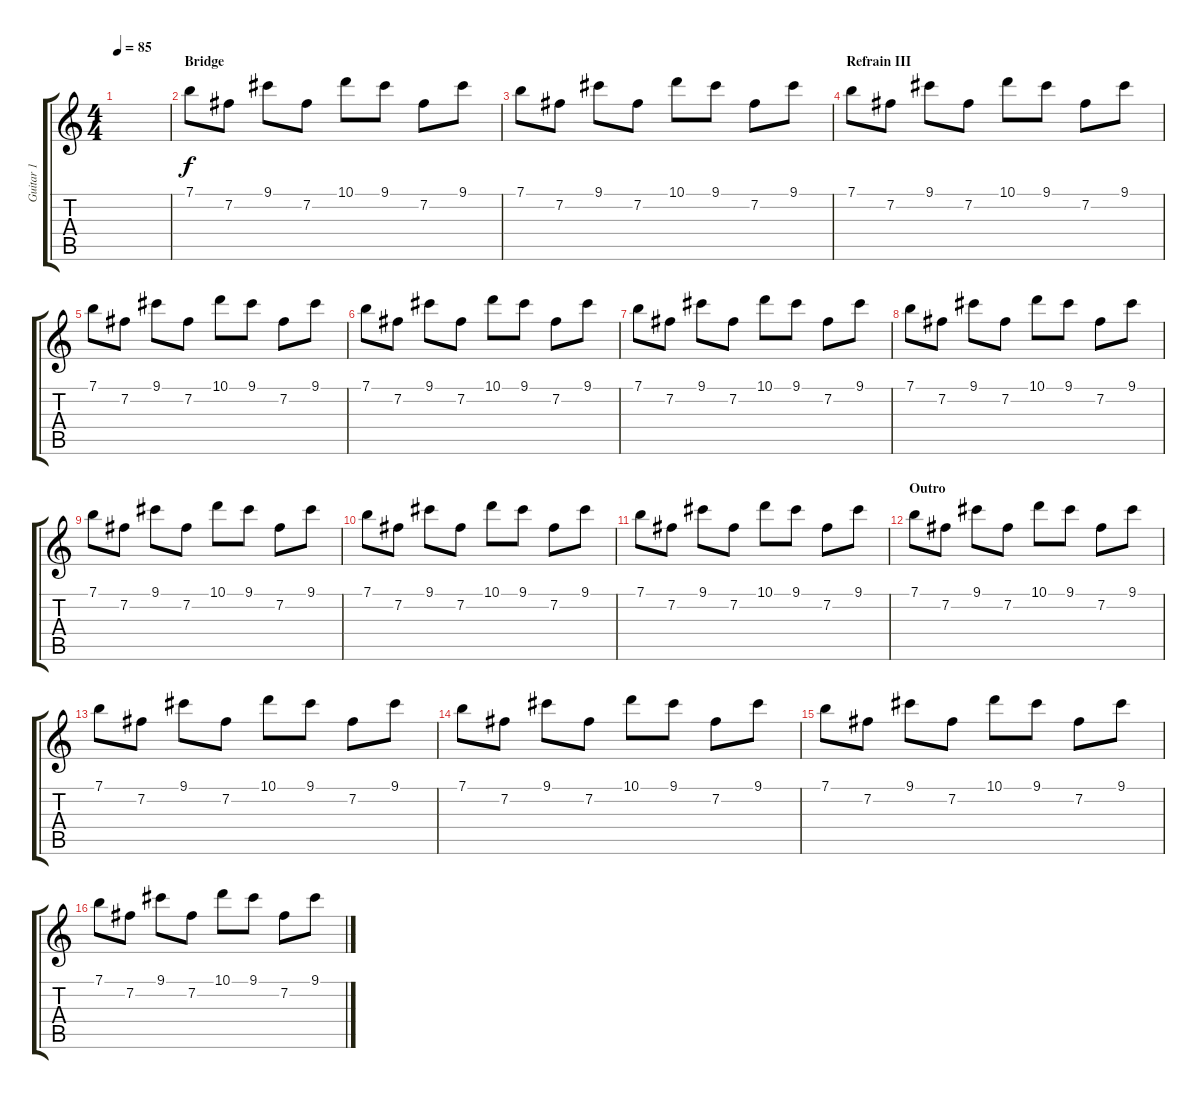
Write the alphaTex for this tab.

\track ("Guitar 1" "Guitar 1") {instrument acousticguitarnylon}
\staff {score tabs}
\tuning (E4 B3 G3 D3 A2 E2) {hide}
\ts (4 4)
\tempo 85
\clef g2
\ks c
|
\section ("" "Bridge")
7.1.8 7.2.8 9.1.8 7.2.8 10.1.8 9.1.8 7.2.8 9.1.8 |
7.1.8 7.2.8 9.1.8 7.2.8 10.1.8 9.1.8 7.2.8 9.1.8 |
\section ("" "Refrain III")
7.1.8 7.2.8 9.1.8 7.2.8 10.1.8 9.1.8 7.2.8 9.1.8 |
7.1.8 7.2.8 9.1.8 7.2.8 10.1.8 9.1.8 7.2.8 9.1.8 |
7.1.8 7.2.8 9.1.8 7.2.8 10.1.8 9.1.8 7.2.8 9.1.8 |
7.1.8 7.2.8 9.1.8 7.2.8 10.1.8 9.1.8 7.2.8 9.1.8 |
7.1.8 7.2.8 9.1.8 7.2.8 10.1.8 9.1.8 7.2.8 9.1.8 |
7.1.8 7.2.8 9.1.8 7.2.8 10.1.8 9.1.8 7.2.8 9.1.8 |
7.1.8 7.2.8 9.1.8 7.2.8 10.1.8 9.1.8 7.2.8 9.1.8 |
7.1.8 7.2.8 9.1.8 7.2.8 10.1.8 9.1.8 7.2.8 9.1.8 |
\section ("" "Outro")
7.1.8 7.2.8 9.1.8 7.2.8 10.1.8 9.1.8 7.2.8 9.1.8 |
7.1.8 7.2.8 9.1.8 7.2.8 10.1.8 9.1.8 7.2.8 9.1.8 |
7.1.8 7.2.8 9.1.8 7.2.8 10.1.8 9.1.8 7.2.8 9.1.8 |
7.1.8 7.2.8 9.1.8 7.2.8 10.1.8 9.1.8 7.2.8 9.1.8 |
7.1.8 7.2.8 9.1.8 7.2.8 10.1.8 9.1.8 7.2.8 9.1.8
